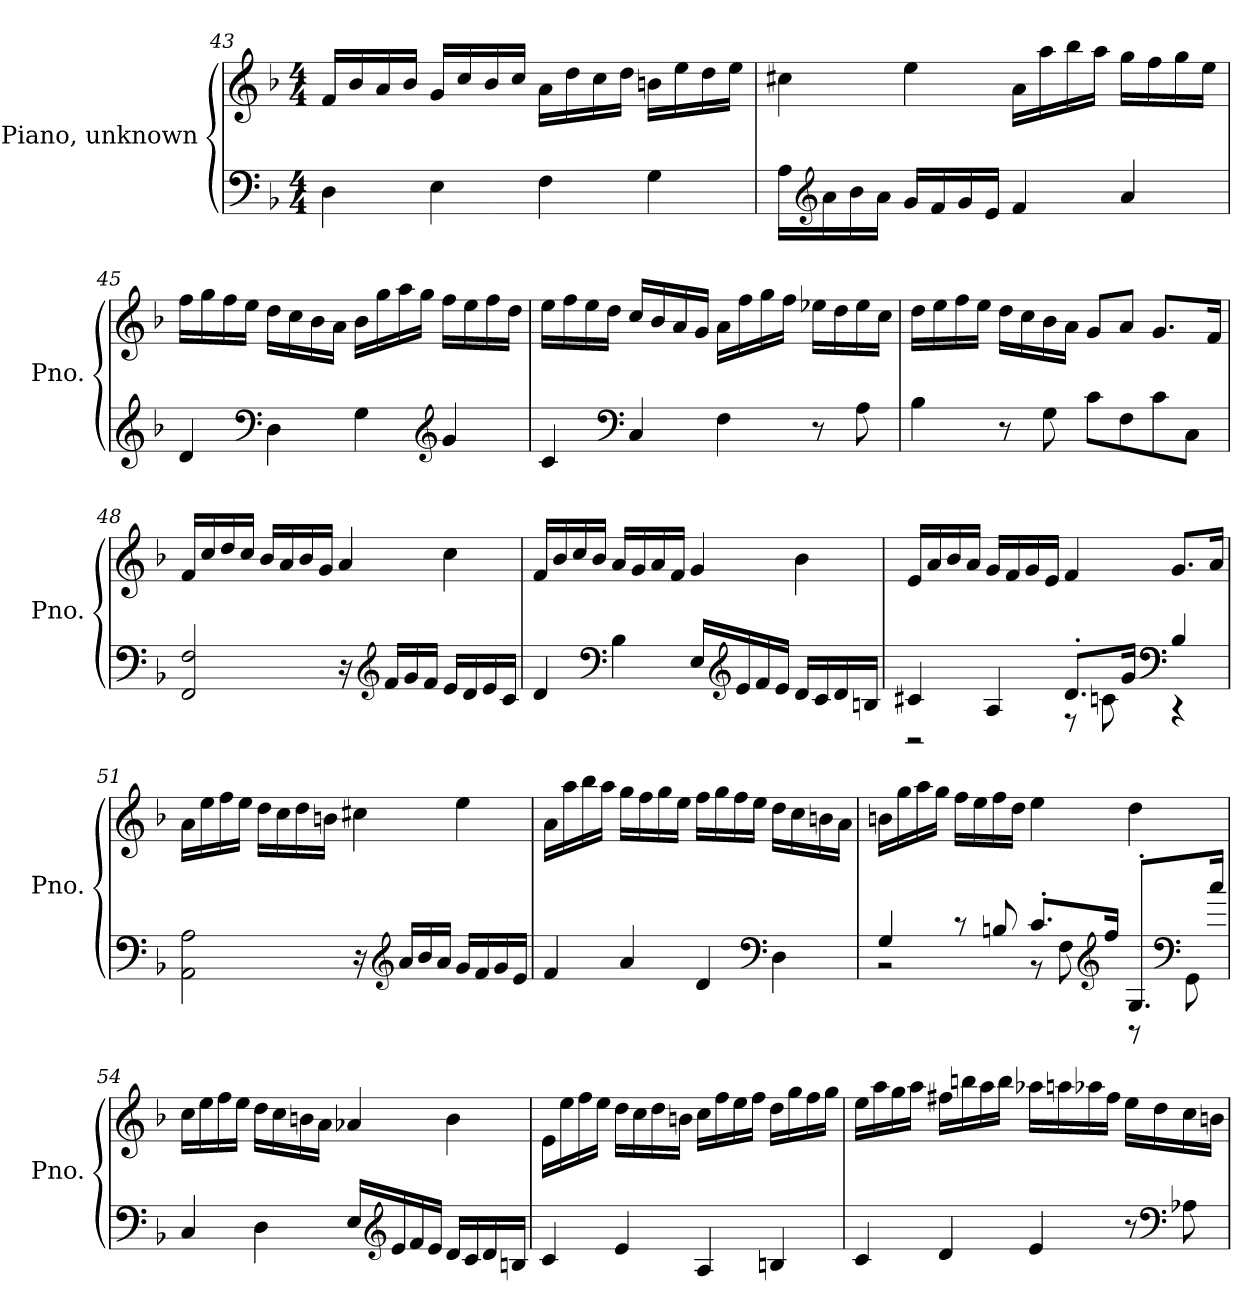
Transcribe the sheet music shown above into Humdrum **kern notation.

**kern	**kern
*part1	*part1
*staff2	*staff1
*I"Piano, unknown	*
*I'Pno.	*
!!LO:LB:g=z
*clefF4	*clefG2
*k[b-]	*k[b-]
*M4/4	*M4/4
=43	=43
4D\	16f/LL
.	16b-/
.	16a/
.	16b-/JJ
4E\	16g/LL
.	16cc/
.	16b-/
.	16cc/JJ
4F\	16a\LL
.	16dd\
.	16cc\
.	16dd\JJ
4G\	16bn\LL
.	16ee\
.	16dd\
.	16ee\JJ
=44	=44
16A\LL	4cc#X\
*clefG2	*
16a\	.
16b-\	.
16a\JJ	.
16g/LL	4ee\
16f/	.
16g/	.
16e/JJ	.
4f/	16a\LL
.	16aa\
.	16bb-\
.	16aa\JJ
4a/	16gg\LL
.	16ff\
.	16gg\
.	16ee\JJ
!!LO:PB:g=z
=45	=45
4d/	16ff\LL
.	16gg\
.	16ff\
.	16ee\JJ
*clefF4	*
4D\	16dd\LL
.	16cc\
.	16b-\
.	16a\JJ
4G\	16b-\LL
.	16gg\
.	16aa\
.	16gg\JJ
*clefG2	*
4g/	16ff\LL
.	16ee\
.	16ff\
.	16dd\JJ
=46	=46
4c/	16ee\LL
.	16ff\
.	16ee\
.	16dd\JJ
*clefF4	*
4C/	16cc/LL
.	16b-/
.	16a/
.	16g/JJ
4F\	16a\LL
.	16ff\
.	16gg\
.	16ff\JJ
8r	16ee-X\LL
.	16dd\
8A\	16ee-\
.	16cc\JJ
!!LO:LB:g=z
=47	=47
4B-\	16dd\LL
.	16ee\
.	16ff\
.	16ee\JJ
8r	16dd\LL
.	16cc\
8G\	16b-\
.	16a\JJ
8c\L	8g/L
8F\	8a/J
8c\	8.g/L
8C\J	.
.	16f/Jk
=48	=48
2FF/ 2F/	16f/LL
.	16cc/
.	16dd/
.	16cc/JJ
.	16b-/LL
.	16a/
.	16b-/
.	16g/JJ
16r	4a/
*clefG2	*
16f/LL	.
16g/	.
16f/JJ	.
16e/LL	4cc\
16d/	.
16e/	.
16c/JJ	.
!!LO:LB:g=z
=49	=49
4d/	16f/LL
.	16b-/
.	16cc/
.	16b-/JJ
*clefF4	*
4B-\	16a/LL
.	16g/
.	16a/
.	16f/JJ
16E/LL	4g/
*clefG2	*
16e/	.
16f/	.
16e/JJ	.
16d/LL	4b-\
16c/	.
16d/	.
16Bn/JJ	.
=50	=50
*^	*
4c#X/	2r	16e/LL
.	.	16a/
.	.	16b-/
.	.	16a/JJ
4A/	.	16g/LL
.	.	16f/
.	.	16g/
.	.	16e/JJ
8.d'/L	8r	4f/
.	8cn\	.
16g/Jk	.	.
*clefF4	*	*
4B-/	4r	8.g/L
.	.	16a/Jk
*v	*v	*
!!LO:LB:g=z
=51	=51
2AA\ 2A\	16a\LL
.	16ee\
.	16ff\
.	16ee\JJ
.	16dd\LL
.	16cc\
.	16dd\
.	16bn\JJ
16r	4cc#X\
*clefG2	*
16a/LL	.
16b-/	.
16a/JJ	.
16g/LL	4ee\
16f/	.
16g/	.
16e/JJ	.
=52	=52
4f/	16a\LL
.	16aa\
.	16bb-\
.	16aa\JJ
4a/	16gg\LL
.	16ff\
.	16gg\
.	16ee\JJ
4d/	16ff\LL
.	16gg\
.	16ff\
.	16ee\JJ
*clefF4	*
4D\	16dd\LL
.	16cc\
.	16bn\
.	16a\JJ
!!LO:LB:g=z
=53	=53
*^	*
4G/	2r	16bn\LL
.	.	16gg\
.	.	16aa\
.	.	16gg\JJ
8r	.	16ff\LL
.	.	16ee\
8Bn/	.	16ff\
.	.	16dd\JJ
8.c'/L	8r	4ee\
.	8F\	.
*clefG2	*	*
16ff/Jk	.	.
8.G'/L	8r	4dd\
*clefF4	*	*
.	8GG\	.
16cc/Jk	.	.
*v	*v	*
=54	=54
4C/	16cc\LL
.	16ee\
.	16ff\
.	16ee\JJ
4D\	16dd\LL
.	16cc\
.	16bn\
.	16a\JJ
16E/LL	4a-X/
*clefG2	*
16e/	.
16f/	.
16e/JJ	.
16d/LL	4b\
16c/	.
16d/	.
16Bn/JJ	.
!!LO:LB:g=z
=55	=55
4c/	16e\LL
.	16ee\
.	16ff\
.	16ee\JJ
4e/	16dd\LL
.	16cc\
.	16dd\
.	16bn\JJ
4A/	16cc\LL
.	16ff\
.	16ee\
.	16ff\JJ
4Bn/	16dd\LL
.	16gg\
.	16ff\
.	16gg\JJ
=56	=56
4c/	16ee\LL
.	16aa\
.	16gg\
.	16aa\JJ
4d/	16ff#X\LL
.	16bbn\
.	16aa\
.	16bb\JJ
4e/	16aa-X\LL
.	16aan\
.	16aa-X\
.	16ff#\JJ
8r	16ee\LL
.	16dd\
*clefF4	*
8A-X\	16cc\
.	16bn\JJ
=	=
*-	*-
